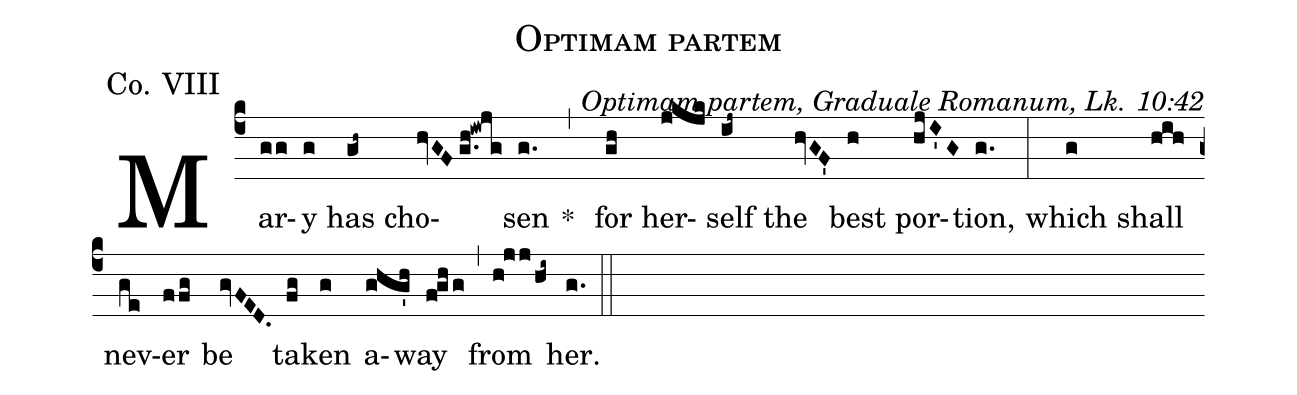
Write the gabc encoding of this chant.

name: Optimam partem;
office-part: Communio;
mode: 8;
annotation: Co. VIII;
commentary: Optimam partem, Graduale Romanum, Lk. 10:42;
%%
(c4)Mar(gg)y(g) has(gh~) cho(hvGF//g.h!iwjg)sen(g.) * (,) for(gh) her(jkjk)self(ij~) the(hvGF') best(h) por(hj/I'G)tion,(g.) (:) which(g) shall(hih) nev(ge)er(f/fg)
be(gvFED.) tak(fg)en(g) a(ghg'h)way(fghg) (,) from(h!jj/hi~) her.(g.) (::)
